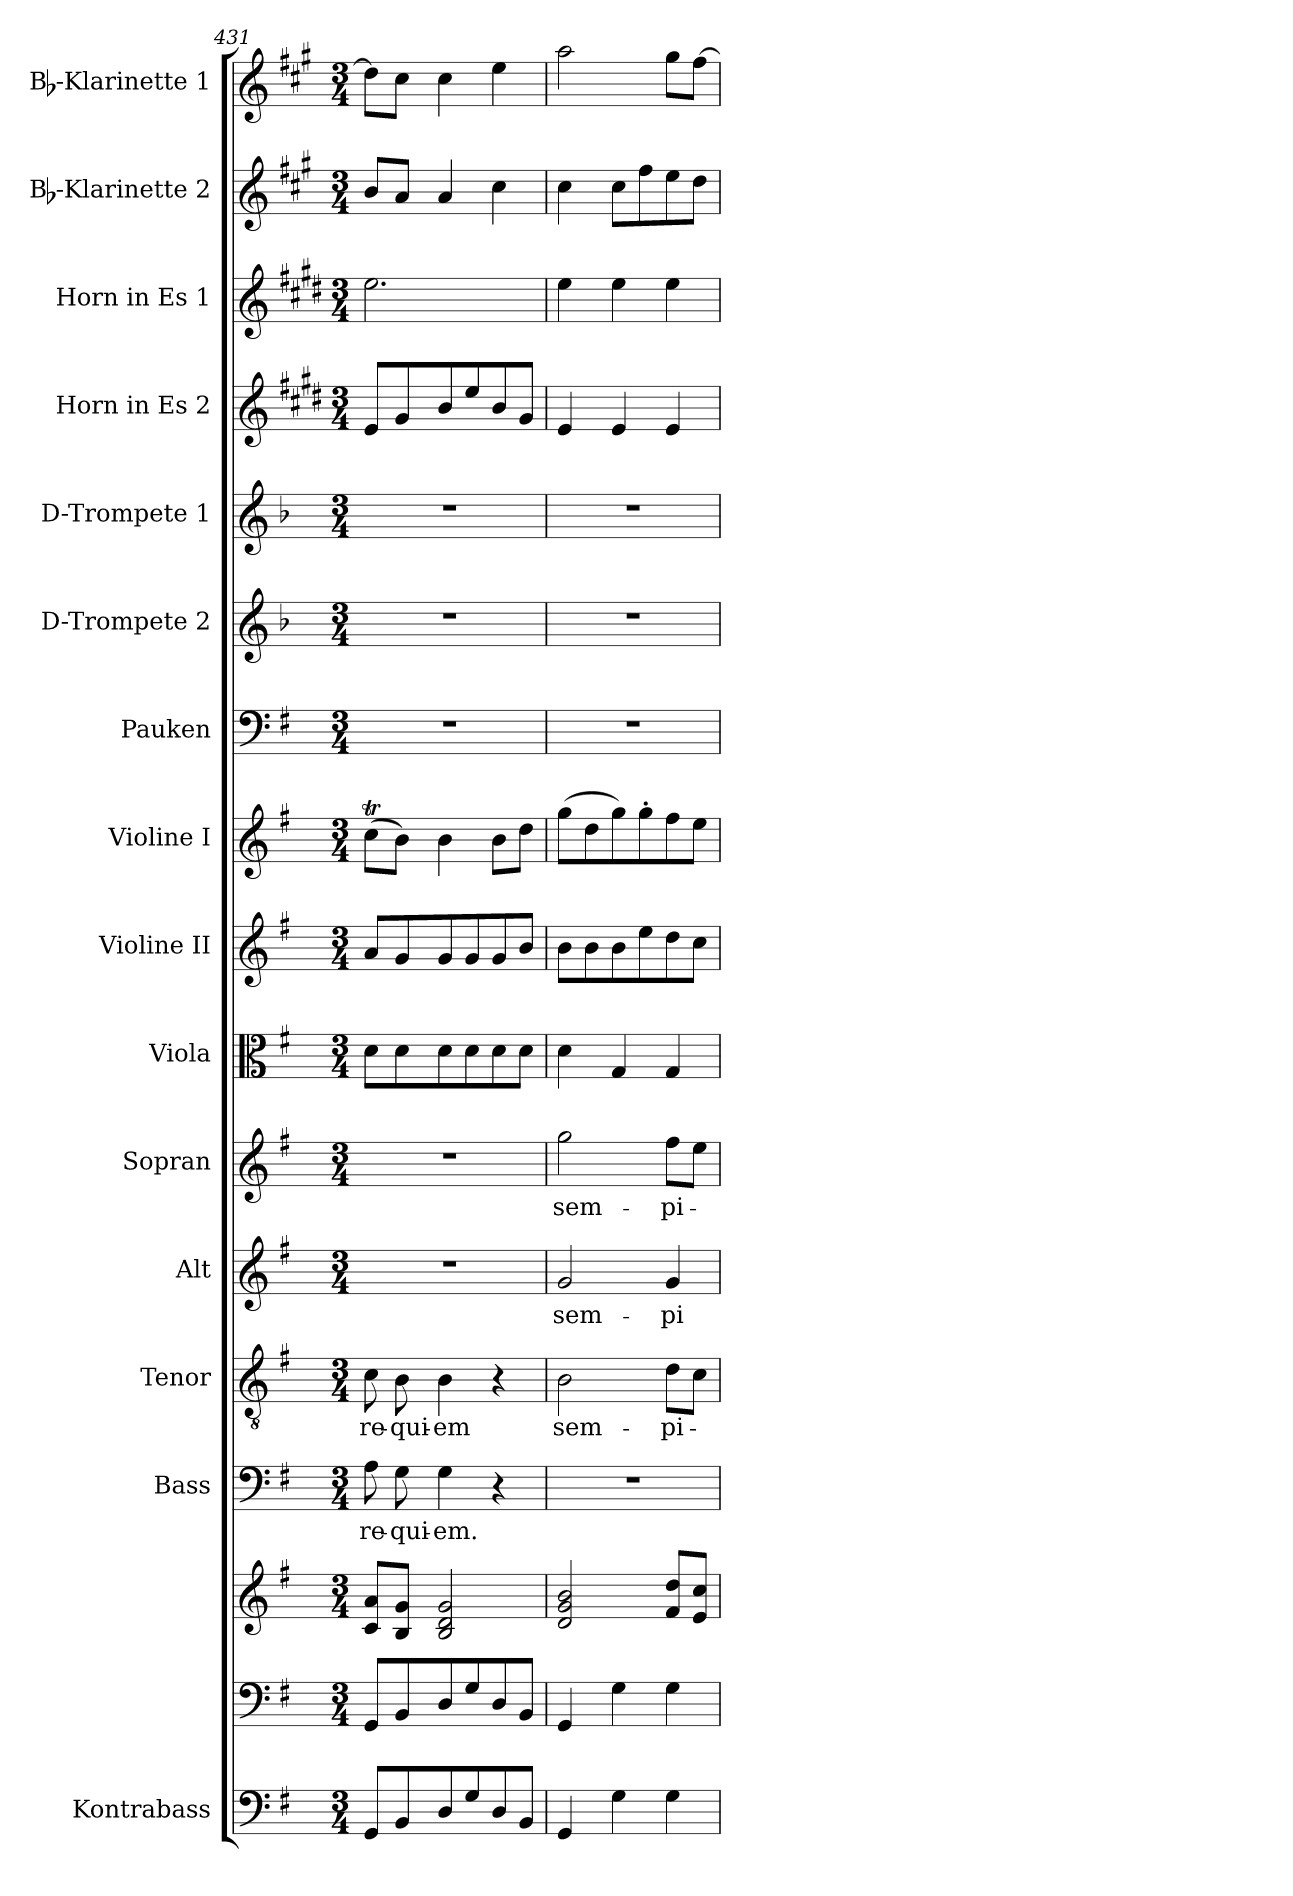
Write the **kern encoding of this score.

**kern	**kern	**kern	**kern	**text	**kern	**text	**kern	**text	**kern	**text	**kern	**kern	**kern	**kern	**kern	**kern	**kern	**kern	**kern	**kern
*part16	*part15	*part15	*part14	*part14	*part13	*part13	*part12	*part12	*part11	*part11	*part10	*part9	*part8	*part7	*part6	*part5	*part4	*part3	*part2	*part1
*staff17	*staff16	*staff15	*staff14	*staff14	*staff13	*staff13	*staff12	*staff12	*staff11	*staff11	*staff10	*staff9	*staff8	*staff7	*staff6	*staff5	*staff4	*staff3	*staff2	*staff1
*I"Kontrabass	*	*	*I"Bass	*	*I"Tenor	*	*I"Alt	*	*I"Sopran	*	*I"Viola	*I"Violine II	*I"Violine I	*I"Pauken	*I"D-Trompete 2	*I"D-Trompete 1	*I"Horn in Es 2	*I"Horn in Es 1	*I"Bb-Klarinette 2	*I"Bb-Klarinette 1
*I'Kb.	*	*	*I'B.	*	*I'T.	*	*I'A.	*	*I'S.	*	*I'Vla.	*I'Vl. II	*I'Vl. I	*I'Pk.	*I'D Trp. 2	*I'D Trp. 1	*	*	*I'Bb Kl. 2	*I'Bb Kl. 1
*clefF4	*clefF4	*clefG2	*clefF4	*	*clefGv2	*	*clefG2	*	*clefG2	*	*clefC3	*clefG2	*clefG2	*clefF4	*clefG2	*clefG2	*clefG2	*clefG2	*clefG2	*clefG2
*ITrd7c12	*	*	*	*	*	*	*	*	*	*	*	*	*	*	*ITrd-1c-2	*ITrd-1c-2	*ITrd5c9	*ITrd5c9	*ITrd1c2	*ITrd1c2
*k[f#]	*k[f#]	*k[f#]	*k[f#]	*	*k[f#]	*	*k[f#]	*	*k[f#]	*	*k[f#]	*k[f#]	*k[f#]	*k[f#]	*k[f#]	*k[f#]	*k[f#]	*k[f#]	*k[f#]	*k[f#]
*G:	*G:	*G:	*G:	*	*G:	*	*G:	*	*G:	*	*G:	*G:	*G:	*G:	*G:	*G:	*G:	*G:	*G:	*G:
*M3/4	*M3/4	*M3/4	*M3/4	*	*M3/4	*	*M3/4	*	*M3/4	*	*M3/4	*M3/4	*M3/4	*M3/4	*M3/4	*M3/4	*M3/4	*M3/4	*M3/4	*M3/4
=431	=431	=431	=431	=431	=431	=431	=431	=431	=431	=431	=431	=431	=431	=431	=431	=431	=431	=431	=431	=431
!	!	!	!	!LO:LY:b	!	!LO:LY:b	!	!	!	!	!	!	!	!	!	!	!	!	!	!
8GGG/L	8GG/L	8c/ 8a/L	8A\	re-	8c\	re-	2.r	.	2.r	.	8d\L	8a/L	(>8ccT\L	2.r	2.r	2.r	8G/L	2.g\	8a/L	8cc\L]
!	!	!	!	!LO:LY:b	!	!LO:LY:b	!	!	!	!	!	!	!	!	!	!	!	!	!	!
8BBB/	8BB/	8B/ 8g/J	8G\	-qui-	8B\	-qui-	.	.	.	.	8d\	8g/	8b\J)	.	.	.	8B/	.	8g/J	8b\J
!	!	!	!	!LO:LY:b	!	!LO:LY:b	!	!	!	!	!	!	!	!	!	!	!	!	!	!
8DD/	8D/	2B/ 2d/ 2g/	4G\	-em.	4B\	-em	.	.	.	.	8d\	8g/	4b\	.	.	.	8d/	.	4g/	4b\
8GG/	8G/	.	.	.	.	.	.	.	.	.	8d\	8g/	.	.	.	.	8g/	.	.	.
8DD/	8D/	.	4r	.	4r	.	.	.	.	.	8d\	8g/	8b\L	.	.	.	8d/	.	4b\	4dd\
8BBB/J	8BB/J	.	.	.	.	.	.	.	.	.	8d\J	8b/J	8dd\J	.	.	.	8B/J	.	.	.
=432	=432	=432	=432	=432	=432	=432	=432	=432	=432	=432	=432	=432	=432	=432	=432	=432	=432	=432	=432	=432
!	!	!	!	!	!	!LO:LY:b	!	!LO:LY:b	!	!LO:LY:b	!	!	!	!	!	!	!	!	!	!
4GGG/	4GG/	2d/ 2g/ 2b/	2.r	.	2B\	sem-	2g/	sem-	2gg\	sem-	4d\	8b\L	(>8gg\L	2.r	2.r	2.r	4G/	4g\	4b\	2gg\
.	.	.	.	.	.	.	.	.	.	.	.	8b\	8dd\	.	.	.	.	.	.	.
4GG\	4G\	.	.	.	.	.	.	.	.	.	4G/	8b\	8gg\)	.	.	.	4G/	4g\	8b\L	.
.	.	.	.	.	.	.	.	.	.	.	.	8ee\	8gg'>\	.	.	.	.	.	8ee\	.
!	!	!	!	!	!	!LO:LY:b	!	!LO:LY:b	!	!LO:LY:b	!	!	!	!	!	!	!	!	!	!
4GG\	4G\	8f#/ 8dd/L	.	.	8d\L	-pi-	4g/	-pi-	8ff#\L	-pi-	4G/	8dd\	8ff#\	.	.	.	4G/	4g\	8dd\	8ff#\L
.	.	8e/ 8cc/J	.	.	8c\J	.	.	.	8ee\J	.	.	8cc\J	8ee\J	.	.	.	.	.	8cc\J	[8ee\J
=	=	=	=	=	=	=	=	=	=	=	=	=	=	=	=	=	=	=	=	=
*-	*-	*-	*-	*-	*-	*-	*-	*-	*-	*-	*-	*-	*-	*-	*-	*-	*-	*-	*-	*-
